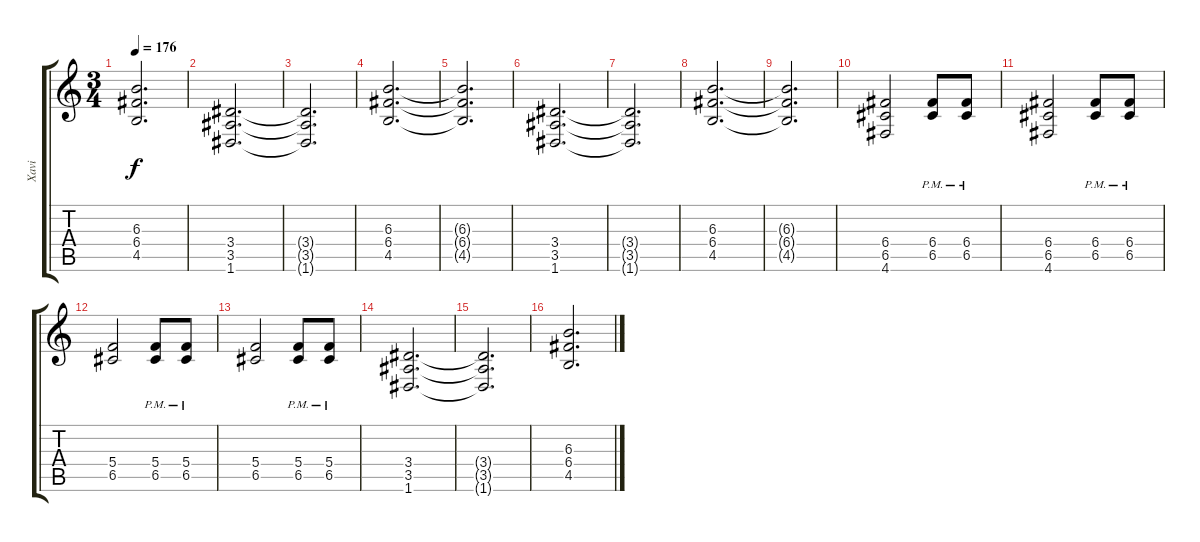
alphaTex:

\track ("Xavi" "Xavi") {instrument distortionguitar}
\staff {score tabs}
\tuning (D4 A3 F3 C3 G2 D2) {hide}
\ts (3 4)
\tempo 176
\clef g2
\ks c
(6.3{t} 6.4{t} 4.5{t}).2{d dy f} |
(3.4 3.5 1.6).2{d} |
(3.4{t} 3.5{t} 1.6{t}).2{d} |
(6.3 6.4 4.5).2{d} |
(6.3{t} 6.4{t} 4.5{t}).2{d} |
(3.4 3.5 1.6).2{d} |
(3.4{t} 3.5{t} 1.6{t}).2{d} |
(6.3 6.4 4.5).2{d} |
(6.3{t} 6.4{t} 4.5{t}).2{d} |
(6.4 6.5 4.6).2 (6.4{pm} 6.5{pm}).8 (6.4{pm} 6.5{pm}).8 |
(6.4 6.5 4.6).2 (6.4{pm} 6.5{pm}).8 (6.4{pm} 6.5{pm}).8 |
(5.4 6.5).2 (5.4{pm} 6.5{pm}).8 (5.4{pm} 6.5{pm}).8 |
(5.4 6.5).2 (5.4{pm} 6.5{pm}).8 (5.4{pm} 6.5{pm}).8 |
(3.4 3.5 1.6).2{d} |
(3.4{t} 3.5{t} 1.6{t}).2{d} |
(6.3 6.4 4.5).2{d}
